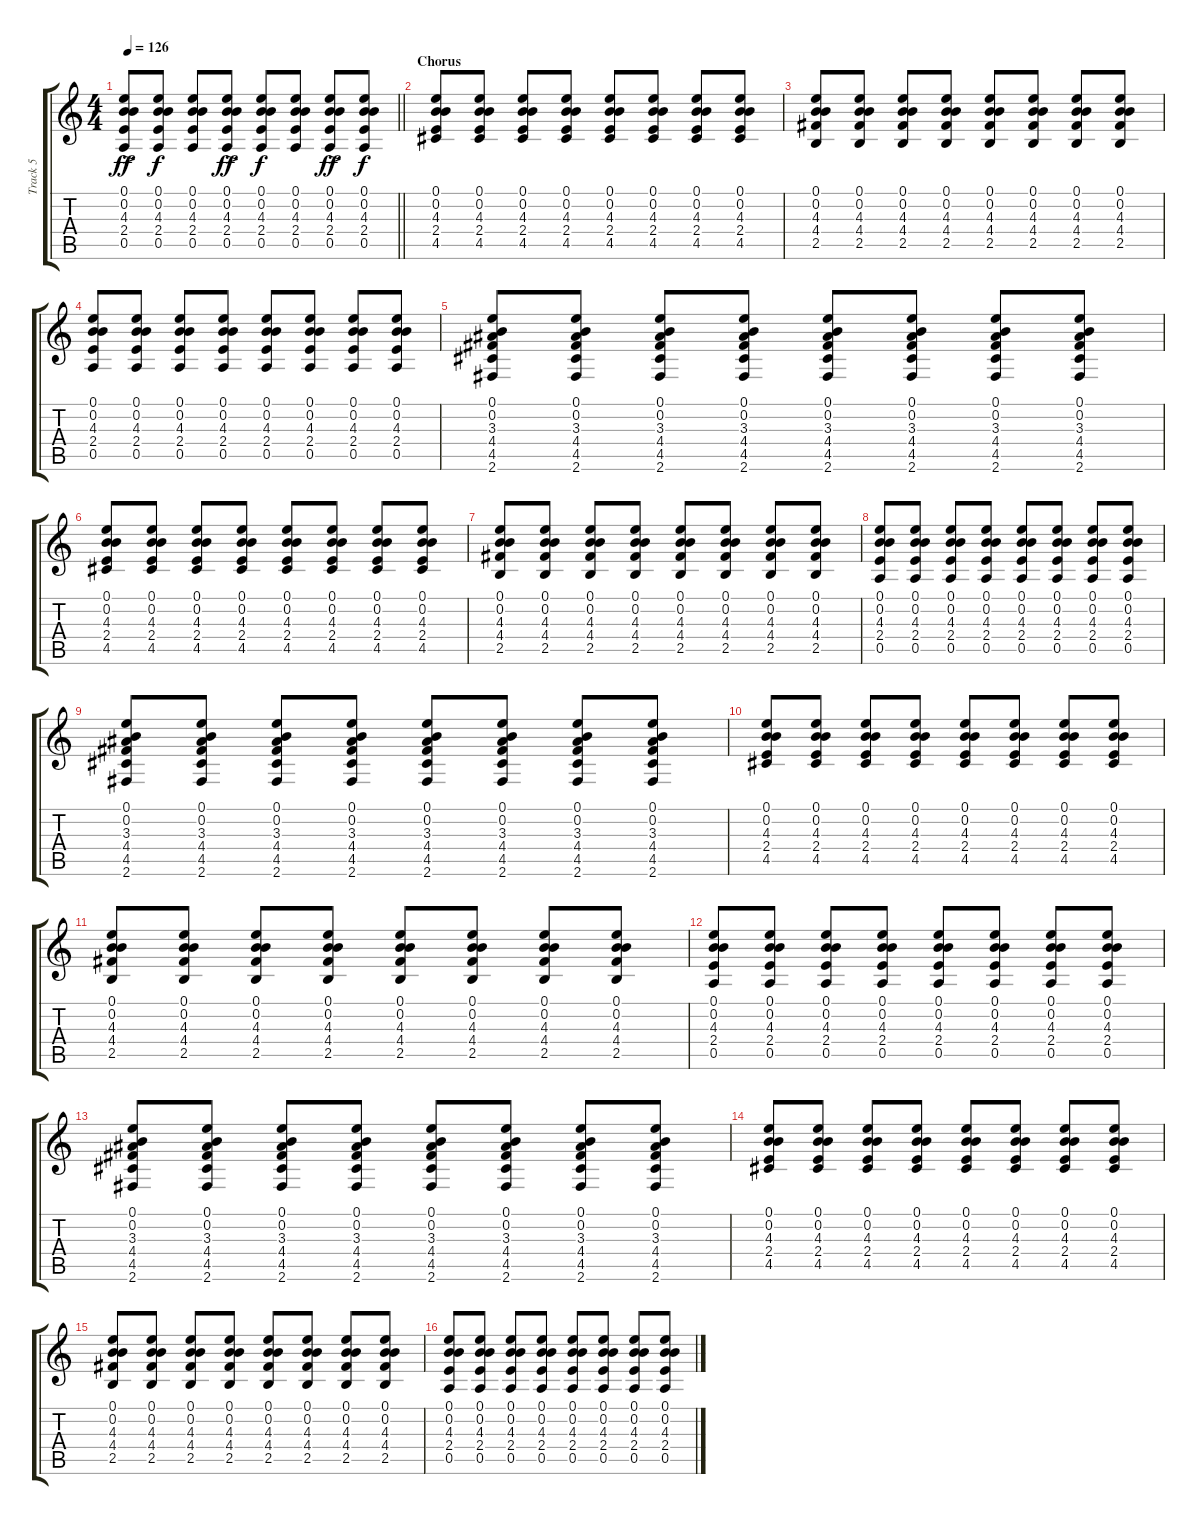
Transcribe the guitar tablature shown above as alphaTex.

\track ("Track 5" "Track 5") {instrument distortionguitar}
\staff {score tabs}
\tuning (E4 B3 G3 D3 A2 E2) {hide}
\ts (4 4)
\tempo 126
\clef g2
\barLineRight lightlight
\ks c
(0.1{ac} 0.2{ac} 4.3{ac} 2.4{ac} 0.5{ac}).8{dy ff} (0.1 0.2 4.3 2.4 0.5).8{dy f} (0.1 0.2 4.3 2.4 0.5).8 (0.1{ac} 0.2{ac} 4.3{ac} 2.4{ac} 0.5{ac}).8{dy ff} (0.1 0.2 4.3 2.4 0.5).8{dy f} (0.1 0.2 4.3 2.4 0.5).8 (0.1{ac} 0.2{ac} 4.3{ac} 2.4{ac} 0.5{ac}).8{dy ff} (0.1 0.2 4.3 2.4 0.5).8{dy f} |
\section ("" "Chorus")
(0.1 0.2 4.3 2.4 4.5).8 (0.1 0.2 4.3 2.4 4.5).8 (0.1 0.2 4.3 2.4 4.5).8 (0.1 0.2 4.3 2.4 4.5).8 (0.1 0.2 4.3 2.4 4.5).8 (0.1 0.2 4.3 2.4 4.5).8 (0.1 0.2 4.3 2.4 4.5).8 (0.1 0.2 4.3 2.4 4.5).8 |
(0.1 0.2 4.3 4.4 2.5).8 (0.1 0.2 4.3 4.4 2.5).8 (0.1 0.2 4.3 4.4 2.5).8 (0.1 0.2 4.3 4.4 2.5).8 (0.1 0.2 4.3 4.4 2.5).8 (0.1 0.2 4.3 4.4 2.5).8 (0.1 0.2 4.3 4.4 2.5).8 (0.1 0.2 4.3 4.4 2.5).8 |
(0.1 0.2 4.3 2.4 0.5).8 (0.1 0.2 4.3 2.4 0.5).8 (0.1 0.2 4.3 2.4 0.5).8 (0.1 0.2 4.3 2.4 0.5).8 (0.1 0.2 4.3 2.4 0.5).8 (0.1 0.2 4.3 2.4 0.5).8 (0.1 0.2 4.3 2.4 0.5).8 (0.1 0.2 4.3 2.4 0.5).8 |
(0.1 0.2 3.3 4.4 4.5 2.6).8 (0.1 0.2 3.3 4.4 4.5 2.6).8 (0.1 0.2 3.3 4.4 4.5 2.6).8 (0.1 0.2 3.3 4.4 4.5 2.6).8 (0.1 0.2 3.3 4.4 4.5 2.6).8 (0.1 0.2 3.3 4.4 4.5 2.6).8 (0.1 0.2 3.3 4.4 4.5 2.6).8 (0.1 0.2 3.3 4.4 4.5 2.6).8 |
(0.1 0.2 4.3 2.4 4.5).8 (0.1 0.2 4.3 2.4 4.5).8 (0.1 0.2 4.3 2.4 4.5).8 (0.1 0.2 4.3 2.4 4.5).8 (0.1 0.2 4.3 2.4 4.5).8 (0.1 0.2 4.3 2.4 4.5).8 (0.1 0.2 4.3 2.4 4.5).8 (0.1 0.2 4.3 2.4 4.5).8 |
(0.1 0.2 4.3 4.4 2.5).8 (0.1 0.2 4.3 4.4 2.5).8 (0.1 0.2 4.3 4.4 2.5).8 (0.1 0.2 4.3 4.4 2.5).8 (0.1 0.2 4.3 4.4 2.5).8 (0.1 0.2 4.3 4.4 2.5).8 (0.1 0.2 4.3 4.4 2.5).8 (0.1 0.2 4.3 4.4 2.5).8 |
(0.1 0.2 4.3 2.4 0.5).8 (0.1 0.2 4.3 2.4 0.5).8 (0.1 0.2 4.3 2.4 0.5).8 (0.1 0.2 4.3 2.4 0.5).8 (0.1 0.2 4.3 2.4 0.5).8 (0.1 0.2 4.3 2.4 0.5).8 (0.1 0.2 4.3 2.4 0.5).8 (0.1 0.2 4.3 2.4 0.5).8 |
(0.1 0.2 3.3 4.4 4.5 2.6).8 (0.1 0.2 3.3 4.4 4.5 2.6).8 (0.1 0.2 3.3 4.4 4.5 2.6).8 (0.1 0.2 3.3 4.4 4.5 2.6).8 (0.1 0.2 3.3 4.4 4.5 2.6).8 (0.1 0.2 3.3 4.4 4.5 2.6).8 (0.1 0.2 3.3 4.4 4.5 2.6).8 (0.1 0.2 3.3 4.4 4.5 2.6).8 |
(0.1 0.2 4.3 2.4 4.5).8 (0.1 0.2 4.3 2.4 4.5).8 (0.1 0.2 4.3 2.4 4.5).8 (0.1 0.2 4.3 2.4 4.5).8 (0.1 0.2 4.3 2.4 4.5).8 (0.1 0.2 4.3 2.4 4.5).8 (0.1 0.2 4.3 2.4 4.5).8 (0.1 0.2 4.3 2.4 4.5).8 |
(0.1 0.2 4.3 4.4 2.5).8 (0.1 0.2 4.3 4.4 2.5).8 (0.1 0.2 4.3 4.4 2.5).8 (0.1 0.2 4.3 4.4 2.5).8 (0.1 0.2 4.3 4.4 2.5).8 (0.1 0.2 4.3 4.4 2.5).8 (0.1 0.2 4.3 4.4 2.5).8 (0.1 0.2 4.3 4.4 2.5).8 |
(0.1 0.2 4.3 2.4 0.5).8 (0.1 0.2 4.3 2.4 0.5).8 (0.1 0.2 4.3 2.4 0.5).8 (0.1 0.2 4.3 2.4 0.5).8 (0.1 0.2 4.3 2.4 0.5).8 (0.1 0.2 4.3 2.4 0.5).8 (0.1 0.2 4.3 2.4 0.5).8 (0.1 0.2 4.3 2.4 0.5).8 |
(0.1 0.2 3.3 4.4 4.5 2.6).8 (0.1 0.2 3.3 4.4 4.5 2.6).8 (0.1 0.2 3.3 4.4 4.5 2.6).8 (0.1 0.2 3.3 4.4 4.5 2.6).8 (0.1 0.2 3.3 4.4 4.5 2.6).8 (0.1 0.2 3.3 4.4 4.5 2.6).8 (0.1 0.2 3.3 4.4 4.5 2.6).8 (0.1 0.2 3.3 4.4 4.5 2.6).8 |
(0.1 0.2 4.3 2.4 4.5).8 (0.1 0.2 4.3 2.4 4.5).8 (0.1 0.2 4.3 2.4 4.5).8 (0.1 0.2 4.3 2.4 4.5).8 (0.1 0.2 4.3 2.4 4.5).8 (0.1 0.2 4.3 2.4 4.5).8 (0.1 0.2 4.3 2.4 4.5).8 (0.1 0.2 4.3 2.4 4.5).8 |
(0.1 0.2 4.3 4.4 2.5).8 (0.1 0.2 4.3 4.4 2.5).8 (0.1 0.2 4.3 4.4 2.5).8 (0.1 0.2 4.3 4.4 2.5).8 (0.1 0.2 4.3 4.4 2.5).8 (0.1 0.2 4.3 4.4 2.5).8 (0.1 0.2 4.3 4.4 2.5).8 (0.1 0.2 4.3 4.4 2.5).8 |
(0.1 0.2 4.3 2.4 0.5).8 (0.1 0.2 4.3 2.4 0.5).8 (0.1 0.2 4.3 2.4 0.5).8 (0.1 0.2 4.3 2.4 0.5).8 (0.1 0.2 4.3 2.4 0.5).8 (0.1 0.2 4.3 2.4 0.5).8 (0.1 0.2 4.3 2.4 0.5).8 (0.1 0.2 4.3 2.4 0.5).8
